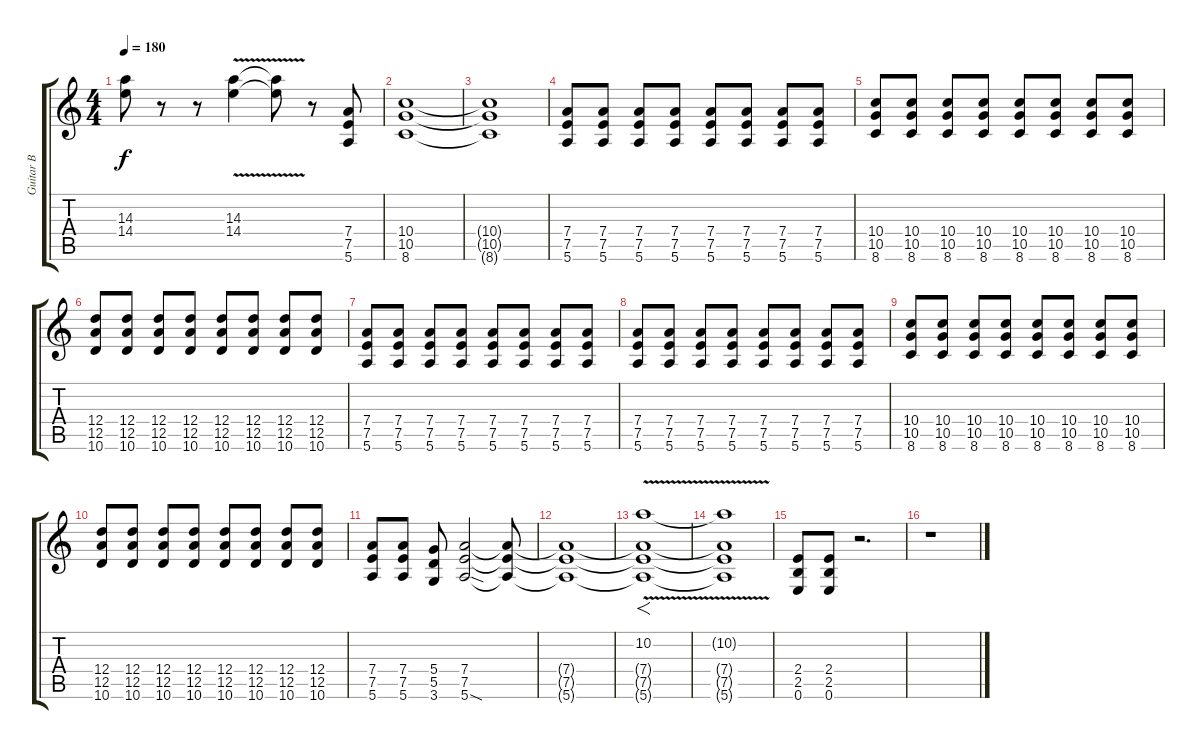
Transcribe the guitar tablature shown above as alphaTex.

\track ("Guitar B" "Guitar B") {instrument distortionguitar}
\staff {score tabs}
\tuning (E4 B3 G3 D3 A2 E2) {hide}
\ts (4 4)
\tempo 180
\clef g2
\ks c
(14.3 14.4).8{dy f} r.8 r.8 (14.3{v} 14.4{v}).4 (14.3{t} 14.4{t}).8 r.8 (7.4 7.5 5.6).8 |
(10.4 10.5 8.6).1 |
(10.4{t} 10.5{t} 8.6{t}).1 |
(7.4 7.5 5.6).8 (7.4 7.5 5.6).8 (7.4 7.5 5.6).8 (7.4 7.5 5.6).8 (7.4 7.5 5.6).8 (7.4 7.5 5.6).8 (7.4 7.5 5.6).8 (7.4 7.5 5.6).8 |
(10.4 10.5 8.6).8 (10.4 10.5 8.6).8 (10.4 10.5 8.6).8 (10.4 10.5 8.6).8 (10.4 10.5 8.6).8 (10.4 10.5 8.6).8 (10.4 10.5 8.6).8 (10.4 10.5 8.6).8 |
(12.4 12.5 10.6).8 (12.4 12.5 10.6).8 (12.4 12.5 10.6).8 (12.4 12.5 10.6).8 (12.4 12.5 10.6).8 (12.4 12.5 10.6).8 (12.4 12.5 10.6).8 (12.4 12.5 10.6).8 |
(7.4 7.5 5.6).8 (7.4 7.5 5.6).8 (7.4 7.5 5.6).8 (7.4 7.5 5.6).8 (7.4 7.5 5.6).8 (7.4 7.5 5.6).8 (7.4 7.5 5.6).8 (7.4 7.5 5.6).8 |
(7.4 7.5 5.6).8 (7.4 7.5 5.6).8 (7.4 7.5 5.6).8 (7.4 7.5 5.6).8 (7.4 7.5 5.6).8 (7.4 7.5 5.6).8 (7.4 7.5 5.6).8 (7.4 7.5 5.6).8 |
(10.4 10.5 8.6).8 (10.4 10.5 8.6).8 (10.4 10.5 8.6).8 (10.4 10.5 8.6).8 (10.4 10.5 8.6).8 (10.4 10.5 8.6).8 (10.4 10.5 8.6).8 (10.4 10.5 8.6).8 |
(12.4 12.5 10.6).8 (12.4 12.5 10.6).8 (12.4 12.5 10.6).8 (12.4 12.5 10.6).8 (12.4 12.5 10.6).8 (12.4 12.5 10.6).8 (12.4 12.5 10.6).8 (12.4 12.5 10.6).8 |
(7.4 7.5 5.6).8 (7.4 7.5 5.6).8 (5.4 5.5 3.6).8 (7.4 7.5 5.6{sod}).2 (7.4{t} 7.5{t} 5.6{t}).8 |
(7.4{t} 7.5{t} 5.6{t}).1 |
(10.2{v} 7.4{t} 7.5{t} 5.6{t}).1{f} |
(10.2{t} 7.4{t} 7.5{t} 5.6{t}).1 |
(2.4 2.5 0.6).8 (2.4 2.5 0.6).8 r.2{d} |
r.1
